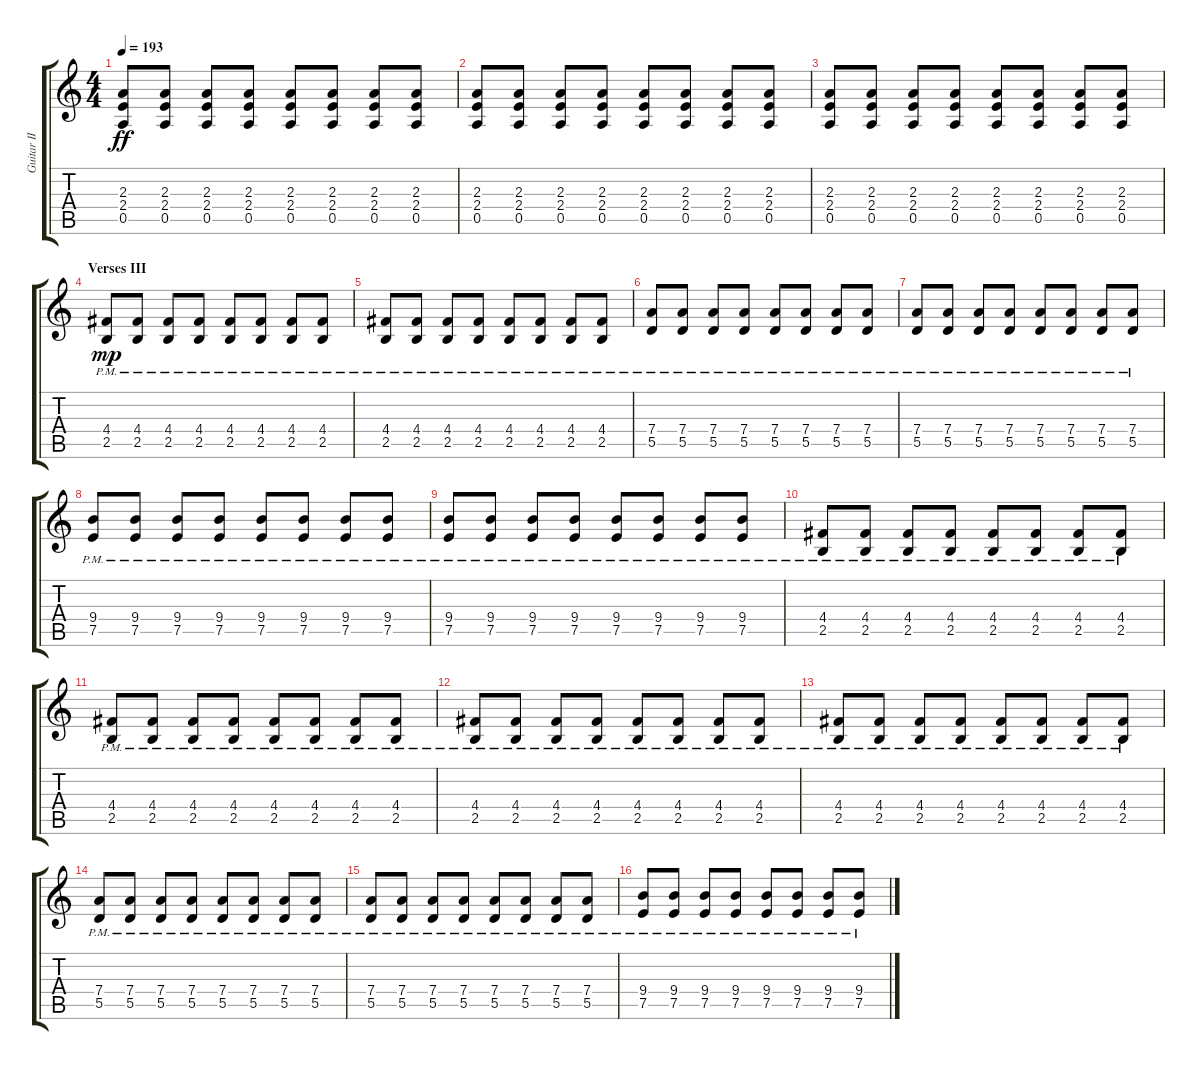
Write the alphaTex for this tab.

\track ("Guitar II" "Guitar II") {instrument distortionguitar}
\staff {score tabs}
\tuning (E4 B3 G3 D3 A2 E2) {hide}
\ts (4 4)
\tempo 193
\clef g2
\ks c
(2.3 2.4 0.5).8{dy ff} (2.3 2.4 0.5).8 (2.3 2.4 0.5).8 (2.3 2.4 0.5).8 (2.3 2.4 0.5).8 (2.3 2.4 0.5).8 (2.3 2.4 0.5).8 (2.3 2.4 0.5).8 |
(2.3 2.4 0.5).8 (2.3 2.4 0.5).8 (2.3 2.4 0.5).8 (2.3 2.4 0.5).8 (2.3 2.4 0.5).8 (2.3 2.4 0.5).8 (2.3 2.4 0.5).8 (2.3 2.4 0.5).8 |
(2.3 2.4 0.5).8 (2.3 2.4 0.5).8 (2.3 2.4 0.5).8 (2.3 2.4 0.5).8 (2.3 2.4 0.5).8 (2.3 2.4 0.5).8 (2.3 2.4 0.5).8 (2.3 2.4 0.5).8 |
\section ("" "Verses III")
(4.4{pm} 2.5{pm}).8{dy mp} (4.4{pm} 2.5{pm}).8 (4.4{pm} 2.5{pm}).8 (4.4{pm} 2.5{pm}).8 (4.4{pm} 2.5{pm}).8 (4.4{pm} 2.5{pm}).8 (4.4{pm} 2.5{pm}).8 (4.4{pm} 2.5{pm}).8 |
(4.4{pm} 2.5{pm}).8 (4.4{pm} 2.5{pm}).8 (4.4{pm} 2.5{pm}).8 (4.4{pm} 2.5{pm}).8 (4.4{pm} 2.5{pm}).8 (4.4{pm} 2.5{pm}).8 (4.4{pm} 2.5{pm}).8 (4.4{pm} 2.5{pm}).8 |
(7.4{pm} 5.5{pm}).8 (7.4{pm} 5.5{pm}).8 (7.4{pm} 5.5{pm}).8 (7.4{pm} 5.5{pm}).8 (7.4{pm} 5.5{pm}).8 (7.4{pm} 5.5{pm}).8 (7.4{pm} 5.5{pm}).8 (7.4{pm} 5.5{pm}).8 |
(7.4{pm} 5.5{pm}).8 (7.4{pm} 5.5{pm}).8 (7.4{pm} 5.5{pm}).8 (7.4{pm} 5.5{pm}).8 (7.4{pm} 5.5{pm}).8 (7.4{pm} 5.5{pm}).8 (7.4{pm} 5.5{pm}).8 (7.4{pm} 5.5{pm}).8 |
(9.4{pm} 7.5{pm}).8 (9.4{pm} 7.5{pm}).8 (9.4{pm} 7.5{pm}).8 (9.4{pm} 7.5{pm}).8 (9.4{pm} 7.5{pm}).8 (9.4{pm} 7.5{pm}).8 (9.4{pm} 7.5{pm}).8 (9.4{pm} 7.5{pm}).8 |
(9.4{pm} 7.5{pm}).8 (9.4{pm} 7.5{pm}).8 (9.4{pm} 7.5{pm}).8 (9.4{pm} 7.5{pm}).8 (9.4{pm} 7.5{pm}).8 (9.4{pm} 7.5{pm}).8 (9.4{pm} 7.5{pm}).8 (9.4{pm} 7.5{pm}).8 |
(4.4{pm} 2.5{pm}).8 (4.4{pm} 2.5{pm}).8 (4.4{pm} 2.5{pm}).8 (4.4{pm} 2.5{pm}).8 (4.4{pm} 2.5{pm}).8 (4.4{pm} 2.5{pm}).8 (4.4{pm} 2.5{pm}).8 (4.4{pm} 2.5{pm}).8 |
(4.4{pm} 2.5{pm}).8 (4.4{pm} 2.5{pm}).8 (4.4{pm} 2.5{pm}).8 (4.4{pm} 2.5{pm}).8 (4.4{pm} 2.5{pm}).8 (4.4{pm} 2.5{pm}).8 (4.4{pm} 2.5{pm}).8 (4.4{pm} 2.5{pm}).8 |
(4.4{pm} 2.5{pm}).8 (4.4{pm} 2.5{pm}).8 (4.4{pm} 2.5{pm}).8 (4.4{pm} 2.5{pm}).8 (4.4{pm} 2.5{pm}).8 (4.4{pm} 2.5{pm}).8 (4.4{pm} 2.5{pm}).8 (4.4{pm} 2.5{pm}).8 |
(4.4{pm} 2.5{pm}).8 (4.4{pm} 2.5{pm}).8 (4.4{pm} 2.5{pm}).8 (4.4{pm} 2.5{pm}).8 (4.4{pm} 2.5{pm}).8 (4.4{pm} 2.5{pm}).8 (4.4{pm} 2.5{pm}).8 (4.4{pm} 2.5{pm}).8 |
(7.4{pm} 5.5{pm}).8 (7.4{pm} 5.5{pm}).8 (7.4{pm} 5.5{pm}).8 (7.4{pm} 5.5{pm}).8 (7.4{pm} 5.5{pm}).8 (7.4{pm} 5.5{pm}).8 (7.4{pm} 5.5{pm}).8 (7.4{pm} 5.5{pm}).8 |
(7.4{pm} 5.5{pm}).8 (7.4{pm} 5.5{pm}).8 (7.4{pm} 5.5{pm}).8 (7.4{pm} 5.5{pm}).8 (7.4{pm} 5.5{pm}).8 (7.4{pm} 5.5{pm}).8 (7.4{pm} 5.5{pm}).8 (7.4{pm} 5.5{pm}).8 |
(9.4{pm} 7.5{pm}).8 (9.4{pm} 7.5{pm}).8 (9.4{pm} 7.5{pm}).8 (9.4{pm} 7.5{pm}).8 (9.4{pm} 7.5{pm}).8 (9.4{pm} 7.5{pm}).8 (9.4{pm} 7.5{pm}).8 (9.4{pm} 7.5{pm}).8
